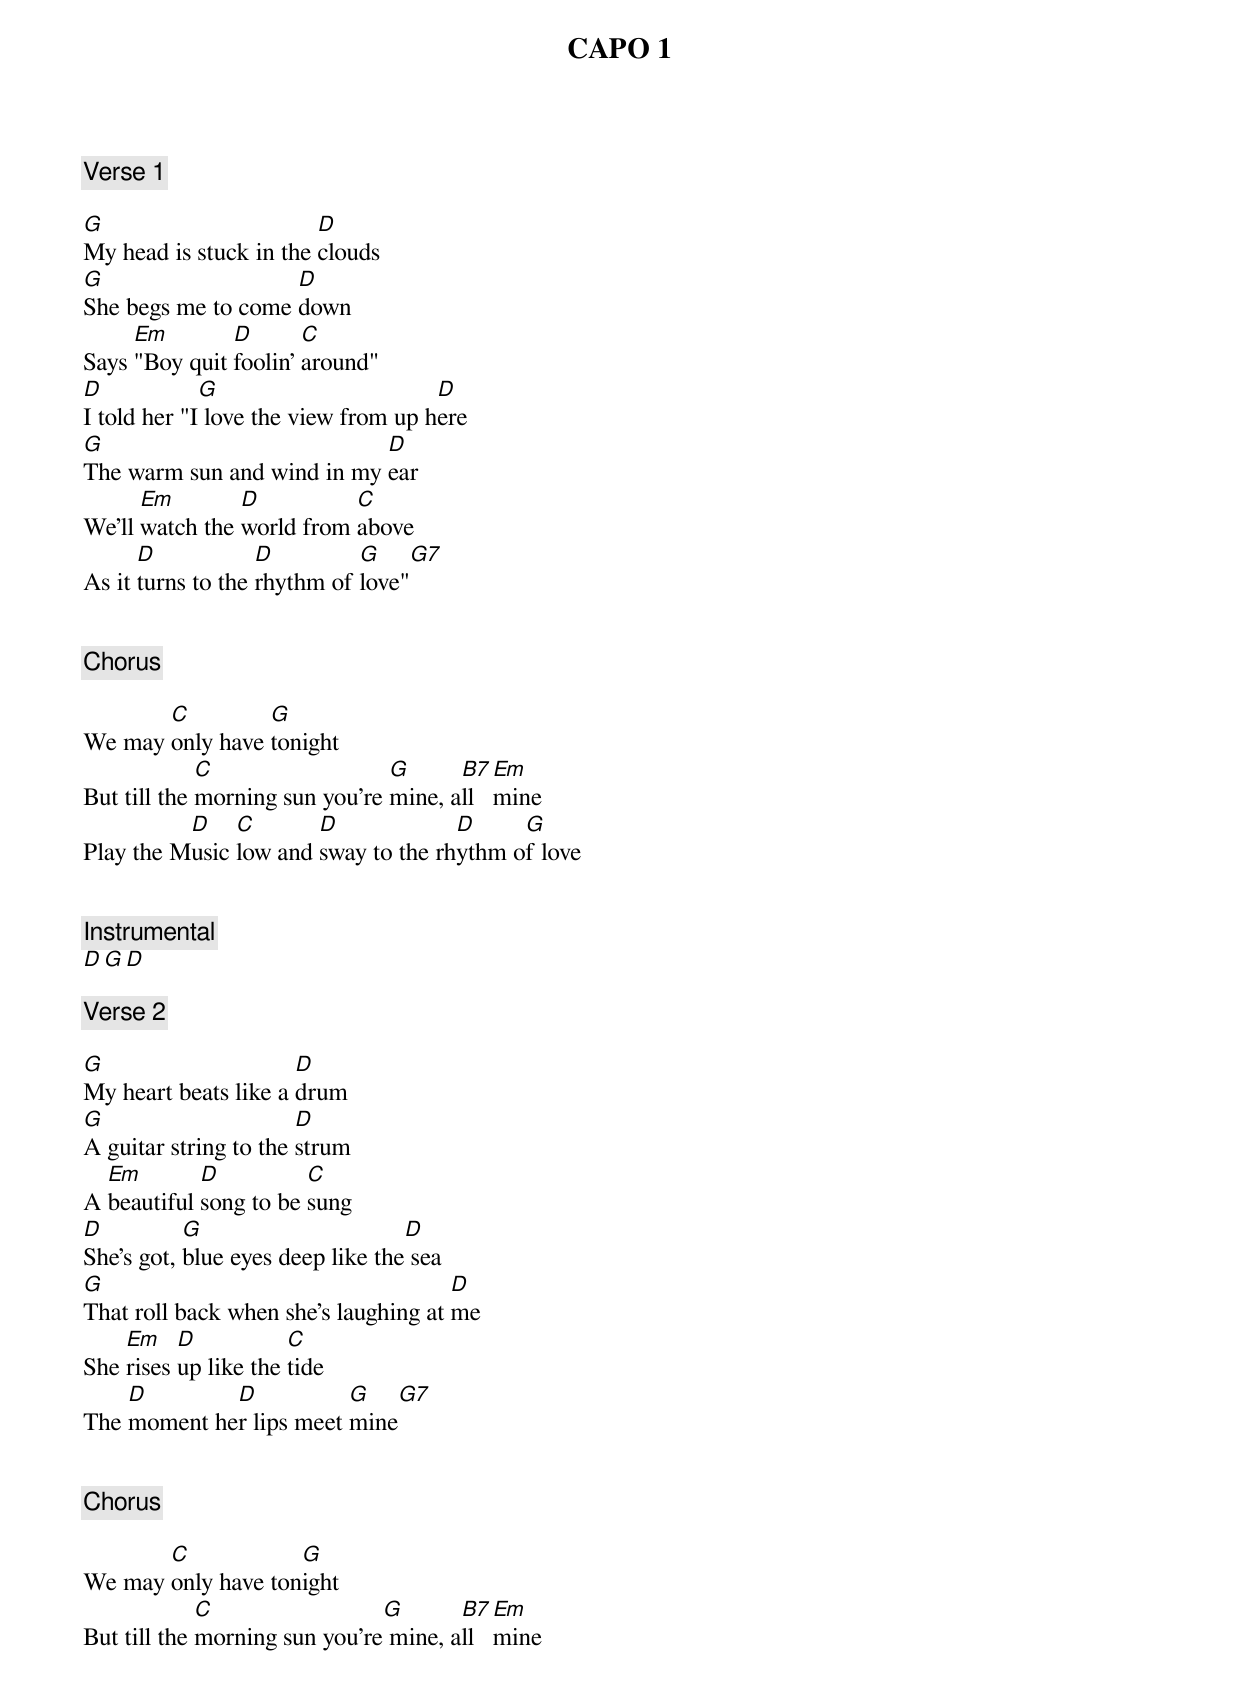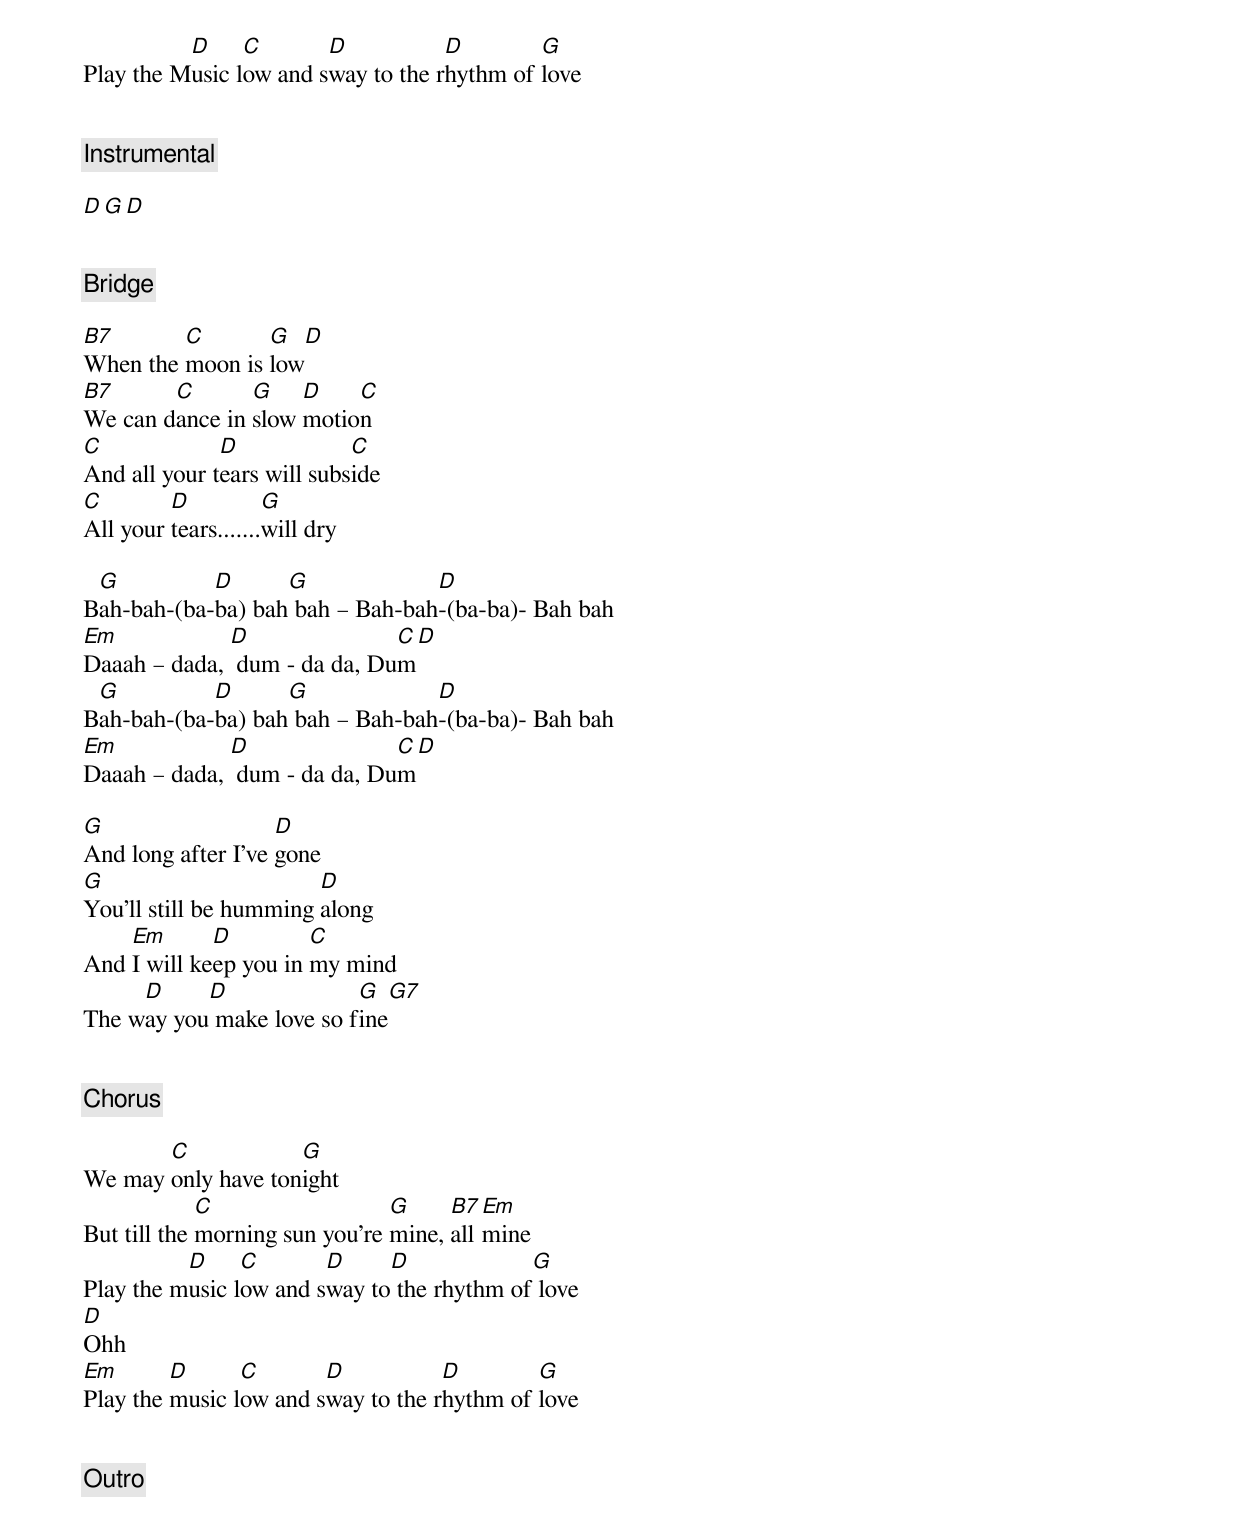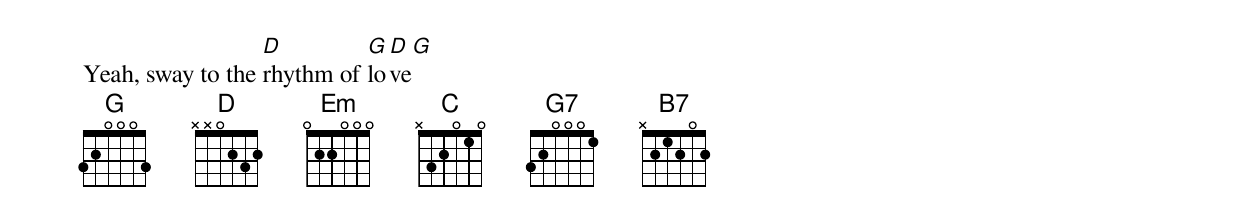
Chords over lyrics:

CAPO 1
[Verse 1]

G                       D
My head is stuck in the clouds
G                   D
She begs me to come down
     Em        D       C
Says "Boy quit foolin' around"
D            G                       D
I told her "I love the view from up here
G                           D
The warm sun and wind in my ear
      Em        D          C
We'll watch the world from above
      D            D         G     G7
As it turns to the rhythm of love"


[Chorus]

       C         G
We may only have tonight
             C                  G      B7 Em
But till the morning sun you're mine, all mine
          D    C       D             D     G
Play the Music low and sway to the rhythm of love


[Instrumental]
D  G  D

[Verse 2]

G                     D
My heart beats like a drum
G                      D
A guitar string to the strum
  Em        D          C
A beautiful song to be sung
D          G                      D
She's got, blue eyes deep like the sea
G                                     D
That roll back when she's laughing at me
    Em    D           C
She rises up like the tide
    D        D           G    G7
The moment her lips meet mine


[Chorus]

       C            G
We may only have tonight
             C                 G       B7 Em
But till the morning sun you're mine, all mine
          D     C       D           D        G
Play the Music low and sway to the rhythm of love


[Instrumental]

D  G  D


[Bridge]

B7       C       G   D
When the moon is low
B7      C       G    D    C
We can dance in slow motion
C             D             C
And all your tears will subside
C        D           G
All your tears.......will dry

 G          D      G             D
Bah-bah-(ba-ba) bah bah – Bah-bah-(ba-ba)- Bah bah
Em            D               C    D
Daaah – dada,  dum - da da, Dum
 G          D      G             D
Bah-bah-(ba-ba) bah bah – Bah-bah-(ba-ba)- Bah bah
Em            D               C    D
Daaah – dada,  dum - da da, Dum

G                   D
And long after I've gone
G                       D
You'll still be humming along
    Em       D         C
And I will keep you in my mind
     D     D              G     G7
The way you make love so fine


[Chorus]

       C            G
We may only have tonight
             C                  G     B7  Em
But till the morning sun you're mine, all mine
          D     C       D     D             G
Play the music low and sway to the rhythm of love
D
Ohh
Em       D      C       D           D        G
Play the music low and sway to the rhythm of love


[Outro]
                  D         G D G
Yeah, sway to the rhythm of love
